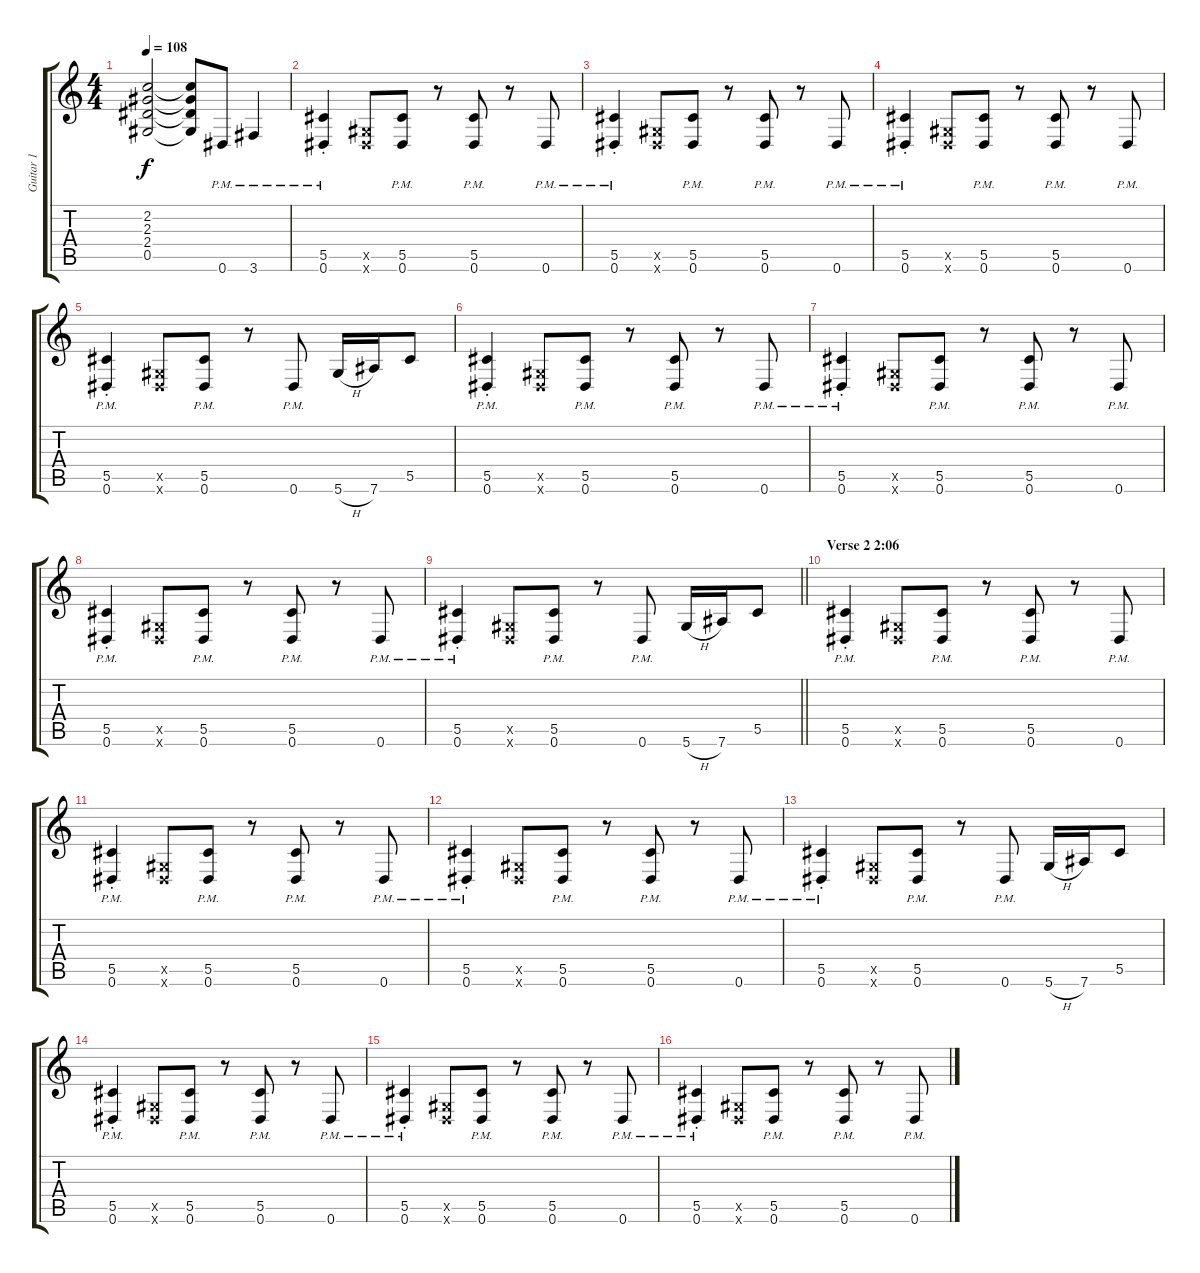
\track ("Guitar 1" "Guitar 1") {instrument distortionguitar}
\staff {score tabs}
\tuning (Eb4 Bb3 Gb3 Db3 Ab2 Eb2) {hide}
\ts (4 4)
\tempo 108
\clef g2
\ks c
(2.2{t} 2.3{t} 2.4{t} 0.5{t}).2{dy f} (2.2{t} 2.3{t} 2.4{t} 0.5{t}).8 0.6{pm}.8 3.6{pm}.4 |
(5.5{pm st} 0.6{pm st}).4 (0.5{x} 0.6{x}).8 (5.5{pm} 0.6{pm}).8 r.8 (5.5{pm} 0.6{pm}).8 r.8 0.6{pm}.8 |
(5.5{pm st} 0.6{pm st}).4 (0.5{x} 0.6{x}).8 (5.5{pm} 0.6{pm}).8 r.8 (5.5{pm} 0.6{pm}).8 r.8 0.6{pm}.8 |
(5.5{pm st} 0.6{pm st}).4 (0.5{x} 0.6{x}).8 (5.5{pm} 0.6{pm}).8 r.8 (5.5{pm} 0.6{pm}).8 r.8 0.6{pm}.8 |
(5.5{pm st} 0.6{pm st}).4 (0.5{x} 0.6{x}).8 (5.5{pm} 0.6{pm}).8 r.8 0.6{pm}.8 5.6{h}.16 7.6.16 5.5.8 |
(5.5{pm st} 0.6{pm st}).4 (0.5{x} 0.6{x}).8 (5.5{pm} 0.6{pm}).8 r.8 (5.5{pm} 0.6{pm}).8 r.8 0.6{pm}.8 |
(5.5{pm st} 0.6{pm st}).4 (0.5{x} 0.6{x}).8 (5.5{pm} 0.6{pm}).8 r.8 (5.5{pm} 0.6{pm}).8 r.8 0.6{pm}.8 |
(5.5{pm st} 0.6{pm st}).4 (0.5{x} 0.6{x}).8 (5.5{pm} 0.6{pm}).8 r.8 (5.5{pm} 0.6{pm}).8 r.8 0.6{pm}.8 |
\barLineRight lightlight
(5.5{pm st} 0.6{pm st}).4 (0.5{x} 0.6{x}).8 (5.5{pm} 0.6{pm}).8 r.8 0.6{pm}.8 5.6{h}.16 7.6.16 5.5.8 |
\section ("" "Verse 2 2:06")
(5.5{pm st} 0.6{pm st}).4 (0.5{x} 0.6{x}).8 (5.5{pm} 0.6{pm}).8 r.8 (5.5{pm} 0.6{pm}).8 r.8 0.6{pm}.8 |
(5.5{pm st} 0.6{pm st}).4 (0.5{x} 0.6{x}).8 (5.5{pm} 0.6{pm}).8 r.8 (5.5{pm} 0.6{pm}).8 r.8 0.6{pm}.8 |
(5.5{pm st} 0.6{pm st}).4 (0.5{x} 0.6{x}).8 (5.5{pm} 0.6{pm}).8 r.8 (5.5{pm} 0.6{pm}).8 r.8 0.6{pm}.8 |
(5.5{pm st} 0.6{pm st}).4 (0.5{x} 0.6{x}).8 (5.5{pm} 0.6{pm}).8 r.8 0.6{pm}.8 5.6{h}.16 7.6.16 5.5.8 |
(5.5{pm st} 0.6{pm st}).4 (0.5{x} 0.6{x}).8 (5.5{pm} 0.6{pm}).8 r.8 (5.5{pm} 0.6{pm}).8 r.8 0.6{pm}.8 |
(5.5{pm st} 0.6{pm st}).4 (0.5{x} 0.6{x}).8 (5.5{pm} 0.6{pm}).8 r.8 (5.5{pm} 0.6{pm}).8 r.8 0.6{pm}.8 |
(5.5{pm st} 0.6{pm st}).4 (0.5{x} 0.6{x}).8 (5.5{pm} 0.6{pm}).8 r.8 (5.5{pm} 0.6{pm}).8 r.8 0.6{pm}.8
